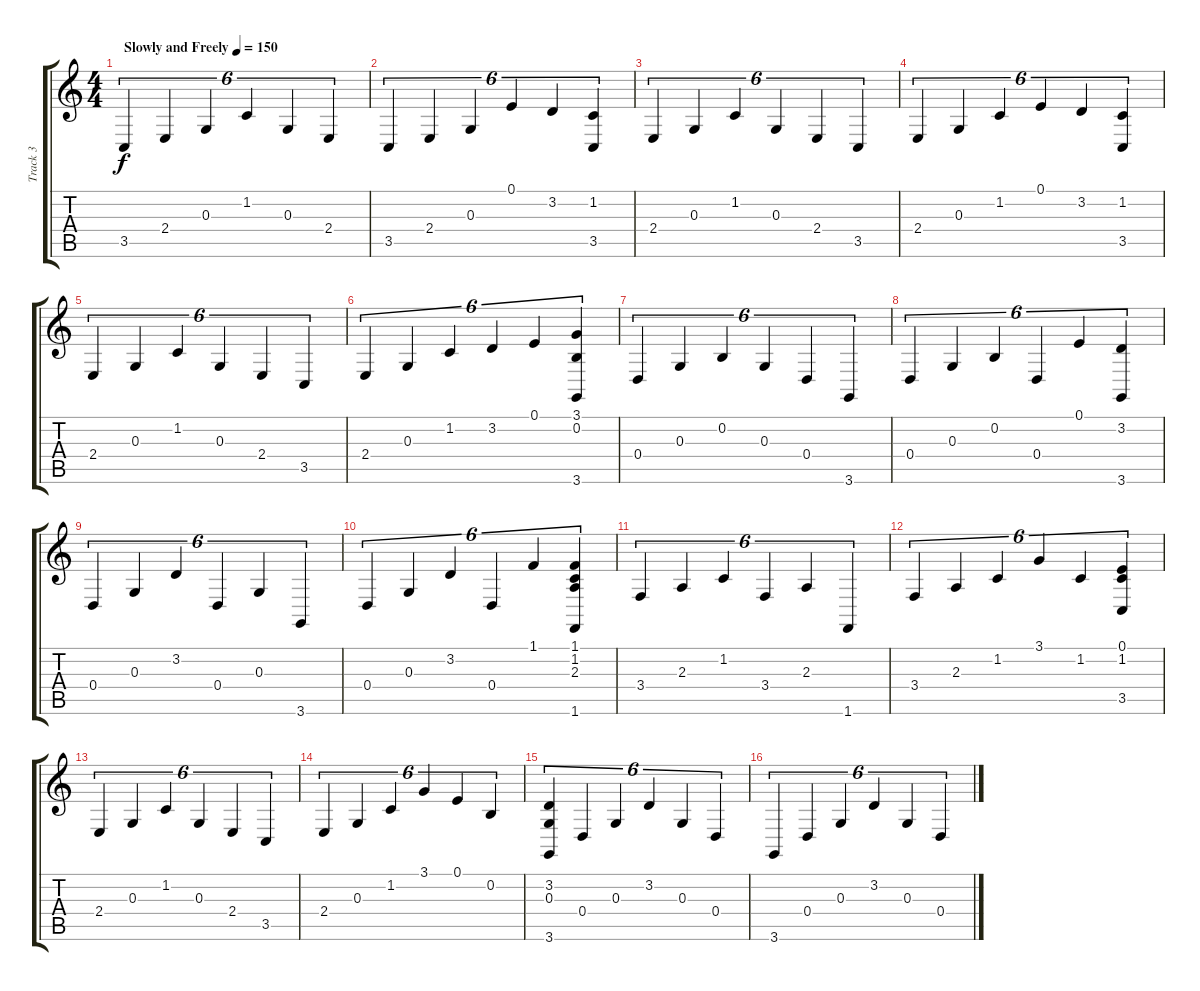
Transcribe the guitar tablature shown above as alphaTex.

\track ("Track 3" "Track 3") {instrument brightacousticpiano}
\staff {score tabs}
\tuning (E4 B3 G3 D3 A2 E2) {hide}
\ts (4 4)
\tempo (150 "Slowly and Freely")
\clef g2
\ks c
3.5.4{tu (6 4) dy f instrument brightacousticpiano} 2.4.4{tu (6 4)} 0.3.4{tu (6 4)} 1.2.4{tu (6 4)} 0.3.4{tu (6 4)} 2.4.4{tu (6 4)} |
3.5.4{tu (6 4)} 2.4.4{tu (6 4)} 0.3.4{tu (6 4)} 0.1.4{tu (6 4)} 3.2.4{tu (6 4)} (1.2 3.5).4{tu (6 4)} |
2.4.4{tu (6 4)} 0.3.4{tu (6 4)} 1.2.4{tu (6 4)} 0.3.4{tu (6 4)} 2.4.4{tu (6 4)} 3.5.4{tu (6 4)} |
2.4.4{tu (6 4)} 0.3.4{tu (6 4)} 1.2.4{tu (6 4)} 0.1.4{tu (6 4)} 3.2.4{tu (6 4)} (1.2 3.5).4{tu (6 4)} |
2.4.4{tu (6 4)} 0.3.4{tu (6 4)} 1.2.4{tu (6 4)} 0.3.4{tu (6 4)} 2.4.4{tu (6 4)} 3.5.4{tu (6 4)} |
2.4.4{tu (6 4)} 0.3.4{tu (6 4)} 1.2.4{tu (6 4)} 3.2.4{tu (6 4)} 0.1.4{tu (6 4)} (3.1 0.2 3.6).4{tu (6 4)} |
0.4.4{tu (6 4)} 0.3.4{tu (6 4)} 0.2.4{tu (6 4)} 0.3.4{tu (6 4)} 0.4.4{tu (6 4)} 3.6.4{tu (6 4)} |
0.4.4{tu (6 4)} 0.3.4{tu (6 4)} 0.2.4{tu (6 4)} 0.4.4{tu (6 4)} 0.1.4{tu (6 4)} (3.2 3.6).4{tu (6 4)} |
0.4.4{tu (6 4)} 0.3.4{tu (6 4)} 3.2.4{tu (6 4)} 0.4.4{tu (6 4)} 0.3.4{tu (6 4)} 3.6.4{tu (6 4)} |
0.4.4{tu (6 4)} 0.3.4{tu (6 4)} 3.2.4{tu (6 4)} 0.4.4{tu (6 4)} 1.1.4{tu (6 4)} (1.1 1.2 2.3 1.6).4{tu (6 4)} |
3.4.4{tu (6 4)} 2.3.4{tu (6 4)} 1.2.4{tu (6 4)} 3.4.4{tu (6 4)} 2.3.4{tu (6 4)} 1.6.4{tu (6 4)} |
3.4.4{tu (6 4)} 2.3.4{tu (6 4)} 1.2.4{tu (6 4)} 3.1.4{tu (6 4)} 1.2.4{tu (6 4)} (0.1 1.2 3.5).4{tu (6 4)} |
2.4.4{tu (6 4)} 0.3.4{tu (6 4)} 1.2.4{tu (6 4)} 0.3.4{tu (6 4)} 2.4.4{tu (6 4)} 3.5.4{tu (6 4)} |
2.4.4{tu (6 4)} 0.3.4{tu (6 4)} 1.2.4{tu (6 4)} 3.1.4{tu (6 4)} 0.1.4{tu (6 4)} 0.2.4{tu (6 4)} |
(3.2 0.3 3.6).4{tu (6 4)} 0.4.4{tu (6 4)} 0.3.4{tu (6 4)} 3.2.4{tu (6 4)} 0.3.4{tu (6 4)} 0.4.4{tu (6 4)} |
3.6.4{tu (6 4)} 0.4.4{tu (6 4)} 0.3.4{tu (6 4)} 3.2.4{tu (6 4)} 0.3.4{tu (6 4)} 0.4.4{tu (6 4)}
